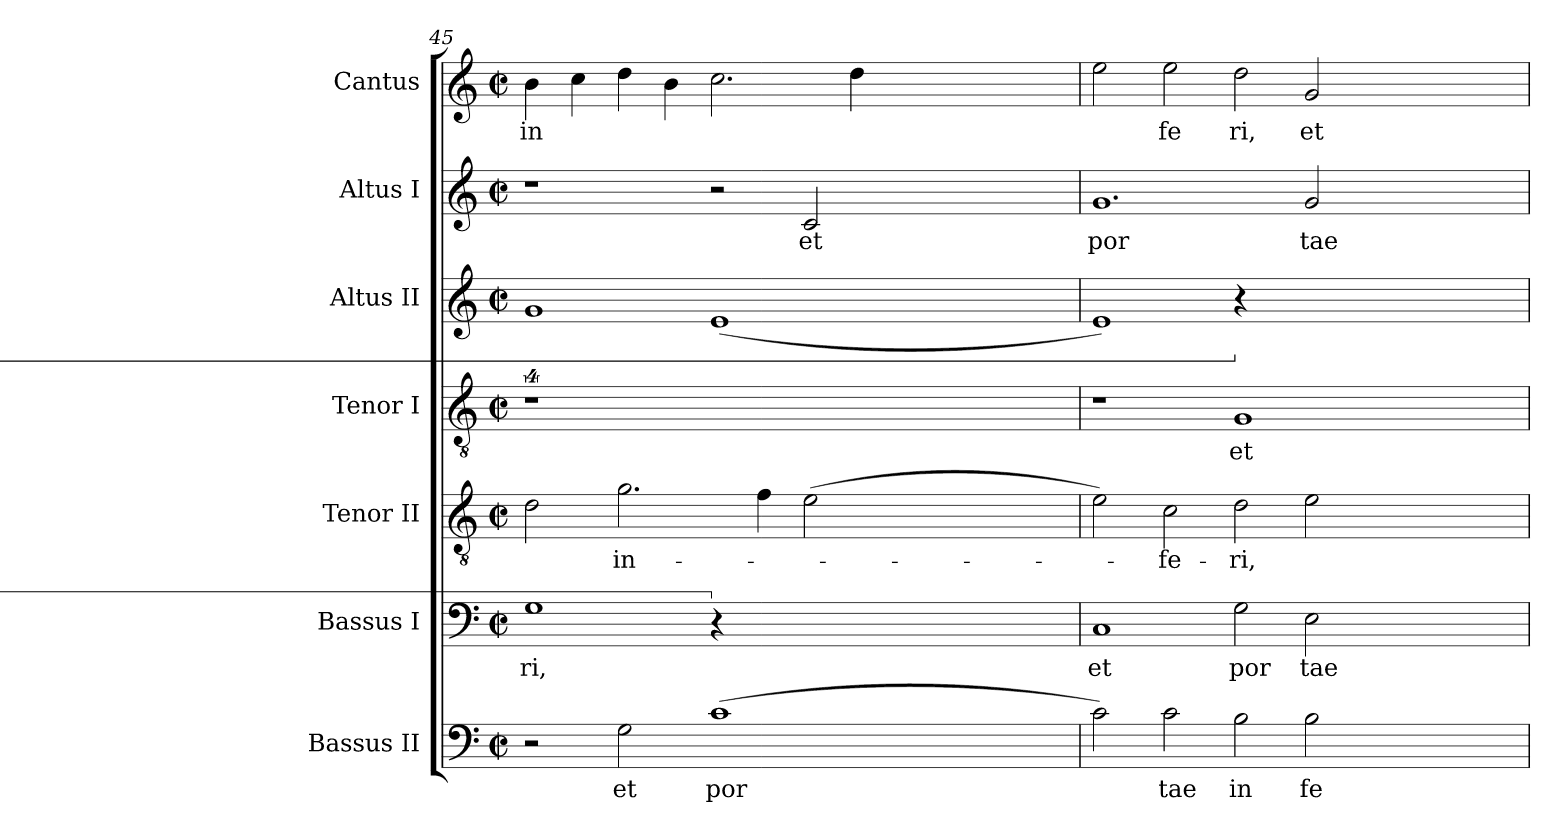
**kern	**text	**kern	**text	**kern	**text	**kern	**text	**kern	**kern	**text	**kern	**text
*part7	*part7	*part6	*part6	*part5	*part5	*part4	*part4	*part3	*part2	*part2	*part1	*part1
*staff7	*staff7	*staff6	*staff6	*staff5	*staff5	*staff4	*staff4	*staff3	*staff2	*staff2	*staff1	*staff1
*I"Bassus II	*	*I"Bassus I	*	*I"Tenor II	*	*I"Tenor I	*	*I"Altus II	*I"Altus I	*	*I"Cantus	*
!!LO:LB:g=z
*clefF4	*	*clefF4	*	*clefGv2	*	*clefGv2	*	*clefG2	*clefG2	*	*clefG2	*
*M2/2	*	*M2/2	*	*M2/2	*	*M2/2	*	*M2/2	*M2/2	*	*M2/2	*
*met(c|)	*	*met(c|)	*	*met(c|)	*	*met(c|)	*	*met(c|)	*met(c|)	*	*met(c|)	*
=45	=45	=45	=45	=45	=45	=45	=45	=45	=45	=45	=45	=45
!	!	!	!LO:LY:b:cj	!	!	!	!	!	!	!	!	!LO:LY:b:cj
2r	.	1G	ri,	2d\	.	4%9r	.	1g	1r	.	4b\	in
.	.	.	.	.	.	.	.	.	.	.	4cc\	.
!	!LO:LY:b:cj	!	!	!	!LO:LY:b:cj	!	!	!	!	!	!	!
2G\	et	.	.	2.g\	in-	.	.	.	.	.	4dd\	.
.	.	.	.	.	.	.	.	.	.	.	4b\	.
!	!LO:LY:b:cj	!LO:N:vis=1	!	!	!	!	!	!	!	!	!	!
(>1c	por	4%9r	.	.	.	.	.	(<1e	2r	.	2.cc\	.
.	.	.	.	4f\	.	.	.	.	.	.	.	.
!	!	!	!	!	!	!	!	!	!	!LO:LY:b:cj	!	!
.	.	.	.	(>2e\	.	.	.	.	2c/	et	.	.
.	.	.	.	.	.	.	.	.	.	.	4dd\	.
1ryy	.	.	.	1ryy	.	.	.	1ryy	1ryy	.	1ryy	.
.	.	.	.	.	.	1ryy	.	.	.	.	.	.
4ryy	.	.	.	4ryy	.	.	.	4ryy	4ryy	.	4ryy	.
=46	=46	=46	=46	=46	=46	=46	=46	=46	=46	=46	=46	=46
!	!	!	!LO:LY:b:cj	!	!	!	!	!	!	!LO:LY:b:cj	!	!
2c\)	.	1C	et	2e\)	.	1r	.	1e)	1.g	por	2ee\	.
!	!LO:LY:b:cj	!	!	!	!LO:LY:b:cj	!	!	!	!	!	!	!LO:LY:b:cj
2c\	tae	.	.	2c\	-fe-	.	.	.	.	.	2ee\	fe
!	!LO:LY:b:cj	!	!LO:LY:b:cj	!	!LO:LY:b:cj	!	!LO:LY:b:cj	!LO:N:vis=1	!	!	!	!LO:LY:b:cj
2B\	in	2G\	por	2d\	-ri,	1G	et	4%9r	.	.	2dd\	ri,
!	!LO:LY:b:cj	!	!LO:LY:b:cj	!	!	!	!	!	!	!LO:LY:b:cj	!	!LO:LY:b:cj
2B\	fe	2E\	tae	2e\	.	.	.	.	2g/	tae	2g/	et
1ryy	.	1ryy	.	1ryy	.	1ryy	.	.	1ryy	.	1ryy	.
4ryy	.	4ryy	.	4ryy	.	4ryy	.	.	4ryy	.	4ryy	.
=	=	=	=	=	=	=	=	=	=	=	=	=
*-	*-	*-	*-	*-	*-	*-	*-	*-	*-	*-	*-	*-
